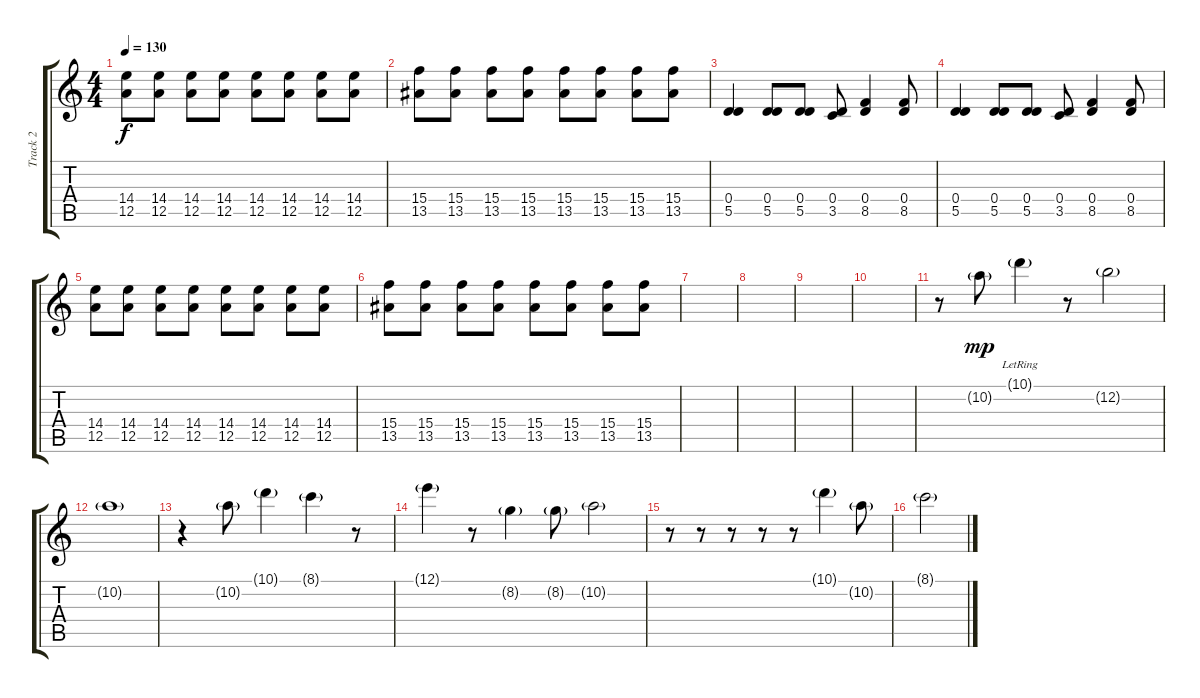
\track ("Track 2" "Track 2") {instrument distortionguitar}
\staff {score tabs}
\tuning (E4 B3 G3 D3 A2 E2) {hide}
\ts (4 4)
\tempo 130
\clef g2
\ks c
(14.4 12.5).8{dy f} (14.4 12.5).8 (14.4 12.5).8 (14.4 12.5).8 (14.4 12.5).8 (14.4 12.5).8 (14.4 12.5).8 (14.4 12.5).8 |
(15.4 13.5).8 (15.4 13.5).8 (15.4 13.5).8 (15.4 13.5).8 (15.4 13.5).8 (15.4 13.5).8 (15.4 13.5).8 (15.4 13.5).8 |
(0.4 5.5).4 (0.4 5.5).8 (0.4 5.5).8 (0.4 3.5).8 (0.4 8.5).4 (0.4 8.5).8 |
(0.4 5.5).4 (0.4 5.5).8 (0.4 5.5).8 (0.4 3.5).8 (0.4 8.5).4 (0.4 8.5).8 |
(14.4 12.5).8 (14.4 12.5).8 (14.4 12.5).8 (14.4 12.5).8 (14.4 12.5).8 (14.4 12.5).8 (14.4 12.5).8 (14.4 12.5).8 |
(15.4 13.5).8 (15.4 13.5).8 (15.4 13.5).8 (15.4 13.5).8 (15.4 13.5).8 (15.4 13.5).8 (15.4 13.5).8 (15.4 13.5).8 |
|
|
|
|
r.8 10.2{g}.8{dy mp} 10.1{g lr}.4 r.8 12.2{g}.2 |
10.2{g}.1 |
r.4 10.2{g}.8 10.1{g}.4 8.1{g}.4 r.8 |
12.1{g}.4 r.8 8.2{g}.4 8.2{g}.8 10.2{g}.2 |
r.8 r.8 r.8 r.8 r.8 10.1{g}.4 10.2{g}.8 |
8.1{g}.2
